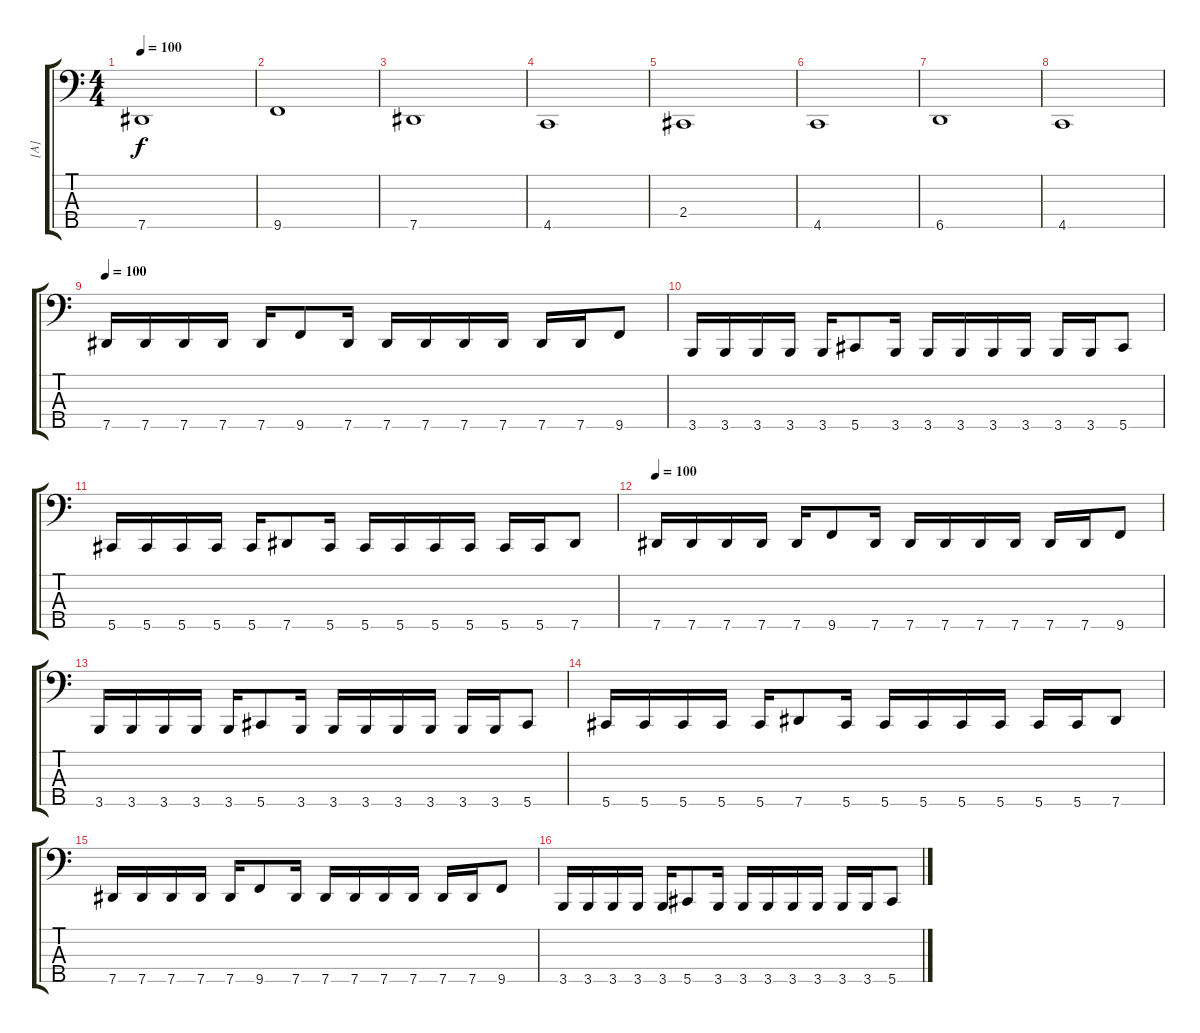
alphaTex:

\track ("[A]" "[A]") {instrument electricbasspick}
\staff {score tabs}
\tuning (E2 B1 Gb1 B0 Ab0) {hide}
\ts (4 4)
\tempo 100
\clef f4
\ks c
7.5.1{dy f} |
9.5.1 |
7.5.1 |
4.5.1 |
2.4.1 |
4.5.1 |
6.5.1 |
4.5.1 |
\tempo 100
7.5.16 7.5.16 7.5.16 7.5.16 7.5.16 9.5.8 7.5.16 7.5.16 7.5.16 7.5.16 7.5.16 7.5.16 7.5.16 9.5.8 |
3.5.16 3.5.16 3.5.16 3.5.16 3.5.16 5.5.8 3.5.16 3.5.16 3.5.16 3.5.16 3.5.16 3.5.16 3.5.16 5.5.8 |
5.5.16 5.5.16 5.5.16 5.5.16 5.5.16 7.5.8 5.5.16 5.5.16 5.5.16 5.5.16 5.5.16 5.5.16 5.5.16 7.5.8 |
\tempo 100
7.5.16 7.5.16 7.5.16 7.5.16 7.5.16 9.5.8 7.5.16 7.5.16 7.5.16 7.5.16 7.5.16 7.5.16 7.5.16 9.5.8 |
3.5.16 3.5.16 3.5.16 3.5.16 3.5.16 5.5.8 3.5.16 3.5.16 3.5.16 3.5.16 3.5.16 3.5.16 3.5.16 5.5.8 |
5.5.16 5.5.16 5.5.16 5.5.16 5.5.16 7.5.8 5.5.16 5.5.16 5.5.16 5.5.16 5.5.16 5.5.16 5.5.16 7.5.8 |
7.5.16 7.5.16 7.5.16 7.5.16 7.5.16 9.5.8 7.5.16 7.5.16 7.5.16 7.5.16 7.5.16 7.5.16 7.5.16 9.5.8 |
3.5.16 3.5.16 3.5.16 3.5.16 3.5.16 5.5.8 3.5.16 3.5.16 3.5.16 3.5.16 3.5.16 3.5.16 3.5.16 5.5.8
